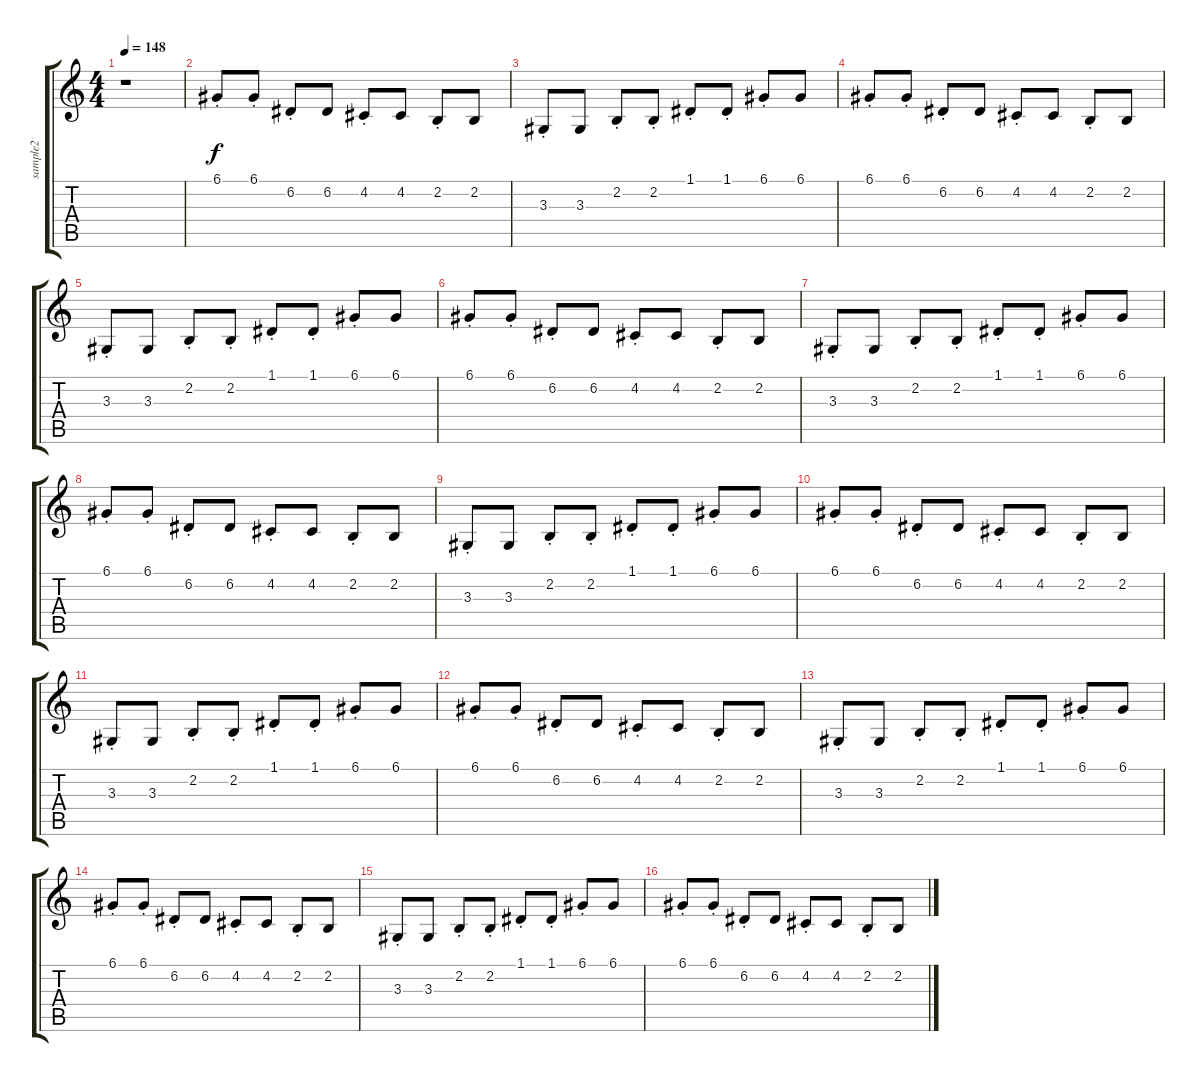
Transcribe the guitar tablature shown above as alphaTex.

\track ("sample2" "sample2") {instrument lead2sawtooth}
\staff {score tabs}
\tuning (D4 A3 F3 C3 G2 D2) {hide}
\ts (4 4)
\tempo 148
\clef g2
\ks c
r.1{dy f instrument lead2sawtooth} |
6.1{st}.8 6.1{st}.8 6.2{st}.8 6.2.8 4.2{st}.8 4.2.8 2.2{st}.8 2.2.8 |
3.3{st}.8 3.3.8 2.2{st}.8 2.2{st}.8 1.1{st}.8 1.1{st}.8 6.1{st}.8 6.1.8 |
6.1{st}.8 6.1{st}.8 6.2{st}.8 6.2.8 4.2{st}.8 4.2.8 2.2{st}.8 2.2.8 |
3.3{st}.8 3.3.8 2.2{st}.8 2.2{st}.8 1.1{st}.8 1.1{st}.8 6.1{st}.8 6.1.8 |
6.1{st}.8 6.1{st}.8 6.2{st}.8 6.2.8 4.2{st}.8 4.2.8 2.2{st}.8 2.2.8 |
3.3{st}.8 3.3.8 2.2{st}.8 2.2{st}.8 1.1{st}.8 1.1{st}.8 6.1{st}.8 6.1.8 |
6.1{st}.8 6.1{st}.8 6.2{st}.8 6.2.8 4.2{st}.8 4.2.8 2.2{st}.8 2.2.8 |
3.3{st}.8 3.3.8 2.2{st}.8 2.2{st}.8 1.1{st}.8 1.1{st}.8 6.1{st}.8 6.1.8 |
6.1{st}.8 6.1{st}.8 6.2{st}.8 6.2.8 4.2{st}.8 4.2.8 2.2{st}.8 2.2.8 |
3.3{st}.8 3.3.8 2.2{st}.8 2.2{st}.8 1.1{st}.8 1.1{st}.8 6.1{st}.8 6.1.8 |
6.1{st}.8 6.1{st}.8 6.2{st}.8 6.2.8 4.2{st}.8 4.2.8 2.2{st}.8 2.2.8 |
3.3{st}.8 3.3.8 2.2{st}.8 2.2{st}.8 1.1{st}.8 1.1{st}.8 6.1{st}.8 6.1.8 |
6.1{st}.8 6.1{st}.8 6.2{st}.8 6.2.8 4.2{st}.8 4.2.8 2.2{st}.8 2.2.8 |
3.3{st}.8 3.3.8 2.2{st}.8 2.2{st}.8 1.1{st}.8 1.1{st}.8 6.1{st}.8 6.1.8 |
6.1{st}.8 6.1{st}.8 6.2{st}.8 6.2.8 4.2{st}.8 4.2.8 2.2{st}.8 2.2.8
